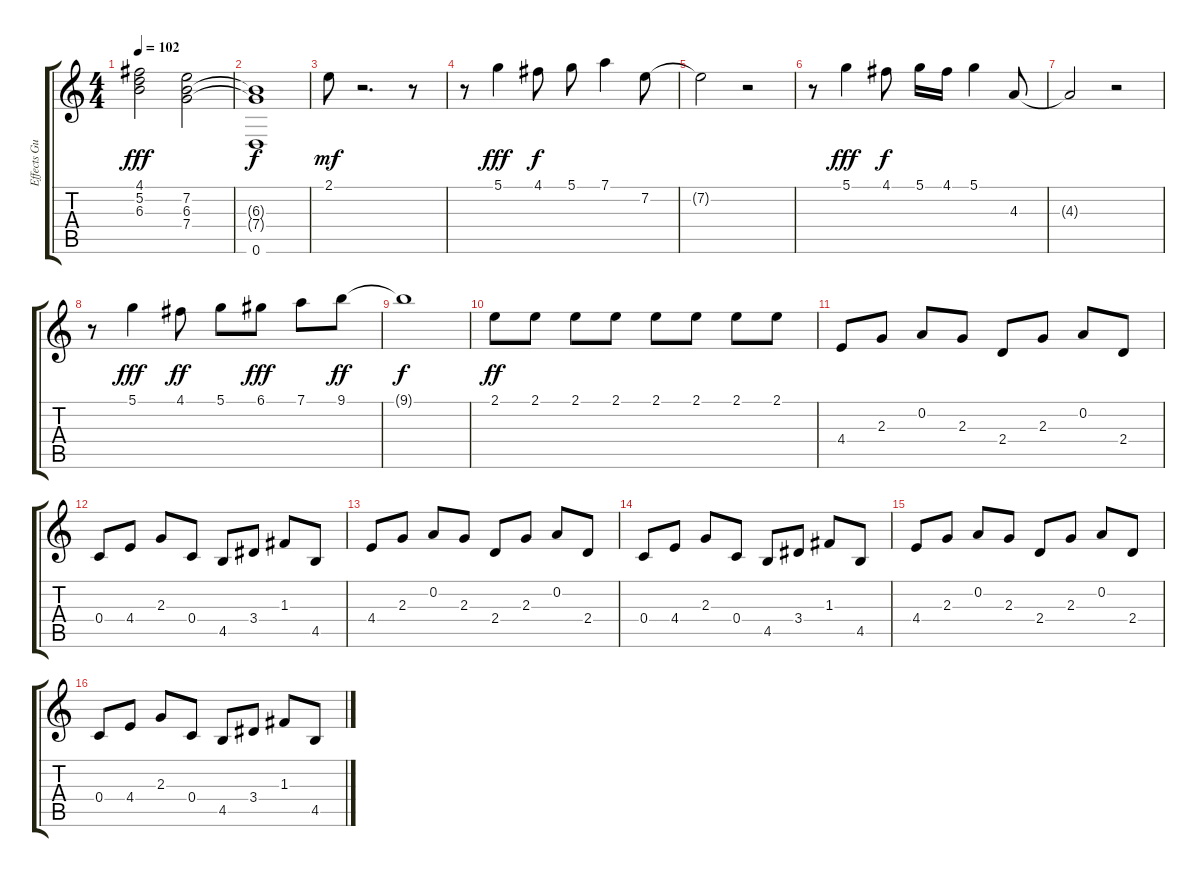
\track ("Effects Guitar" "Effects Gu") {instrument distortionguitar}
\staff {score tabs}
\tuning (D4 A3 F3 C3 G2 D2) {hide}
\ts (4 4)
\tempo 102
\clef g2
\ks c
(4.1 5.2 6.3).2{dy fff} (7.2 6.3 7.4).2 |
(6.3{t} 7.4{t} 0.6).1{dy f} |
2.1.8{dy mf} r.2{d} r.8 |
r.8 5.1.4{dy fff} 4.1.8{dy f} 5.1.8 7.1.4 7.2.8 |
7.2{t}.2 r.2 |
r.8 5.1.4{dy fff} 4.1.8{dy f} 5.1.16 4.1.16 5.1.4 4.3.8 |
4.3{t}.2 r.2 |
r.8 5.1.4{dy fff} 4.1.8{dy ff} 5.1.8 6.1.8{dy fff} 7.1.8 9.1.8{dy ff} |
9.1{t}.1{dy f} |
2.1.8{dy ff} 2.1.8 2.1.8 2.1.8 2.1.8 2.1.8 2.1.8 2.1.8 |
4.4.8 2.3.8 0.2.8 2.3.8 2.4.8 2.3.8 0.2.8 2.4.8 |
0.4.8 4.4.8 2.3.8 0.4.8 4.5.8 3.4.8 1.3.8 4.5.8 |
4.4.8 2.3.8 0.2.8 2.3.8 2.4.8 2.3.8 0.2.8 2.4.8 |
0.4.8 4.4.8 2.3.8 0.4.8 4.5.8 3.4.8 1.3.8 4.5.8 |
4.4.8 2.3.8 0.2.8 2.3.8 2.4.8 2.3.8 0.2.8 2.4.8 |
0.4.8 4.4.8 2.3.8 0.4.8 4.5.8 3.4.8 1.3.8 4.5.8
